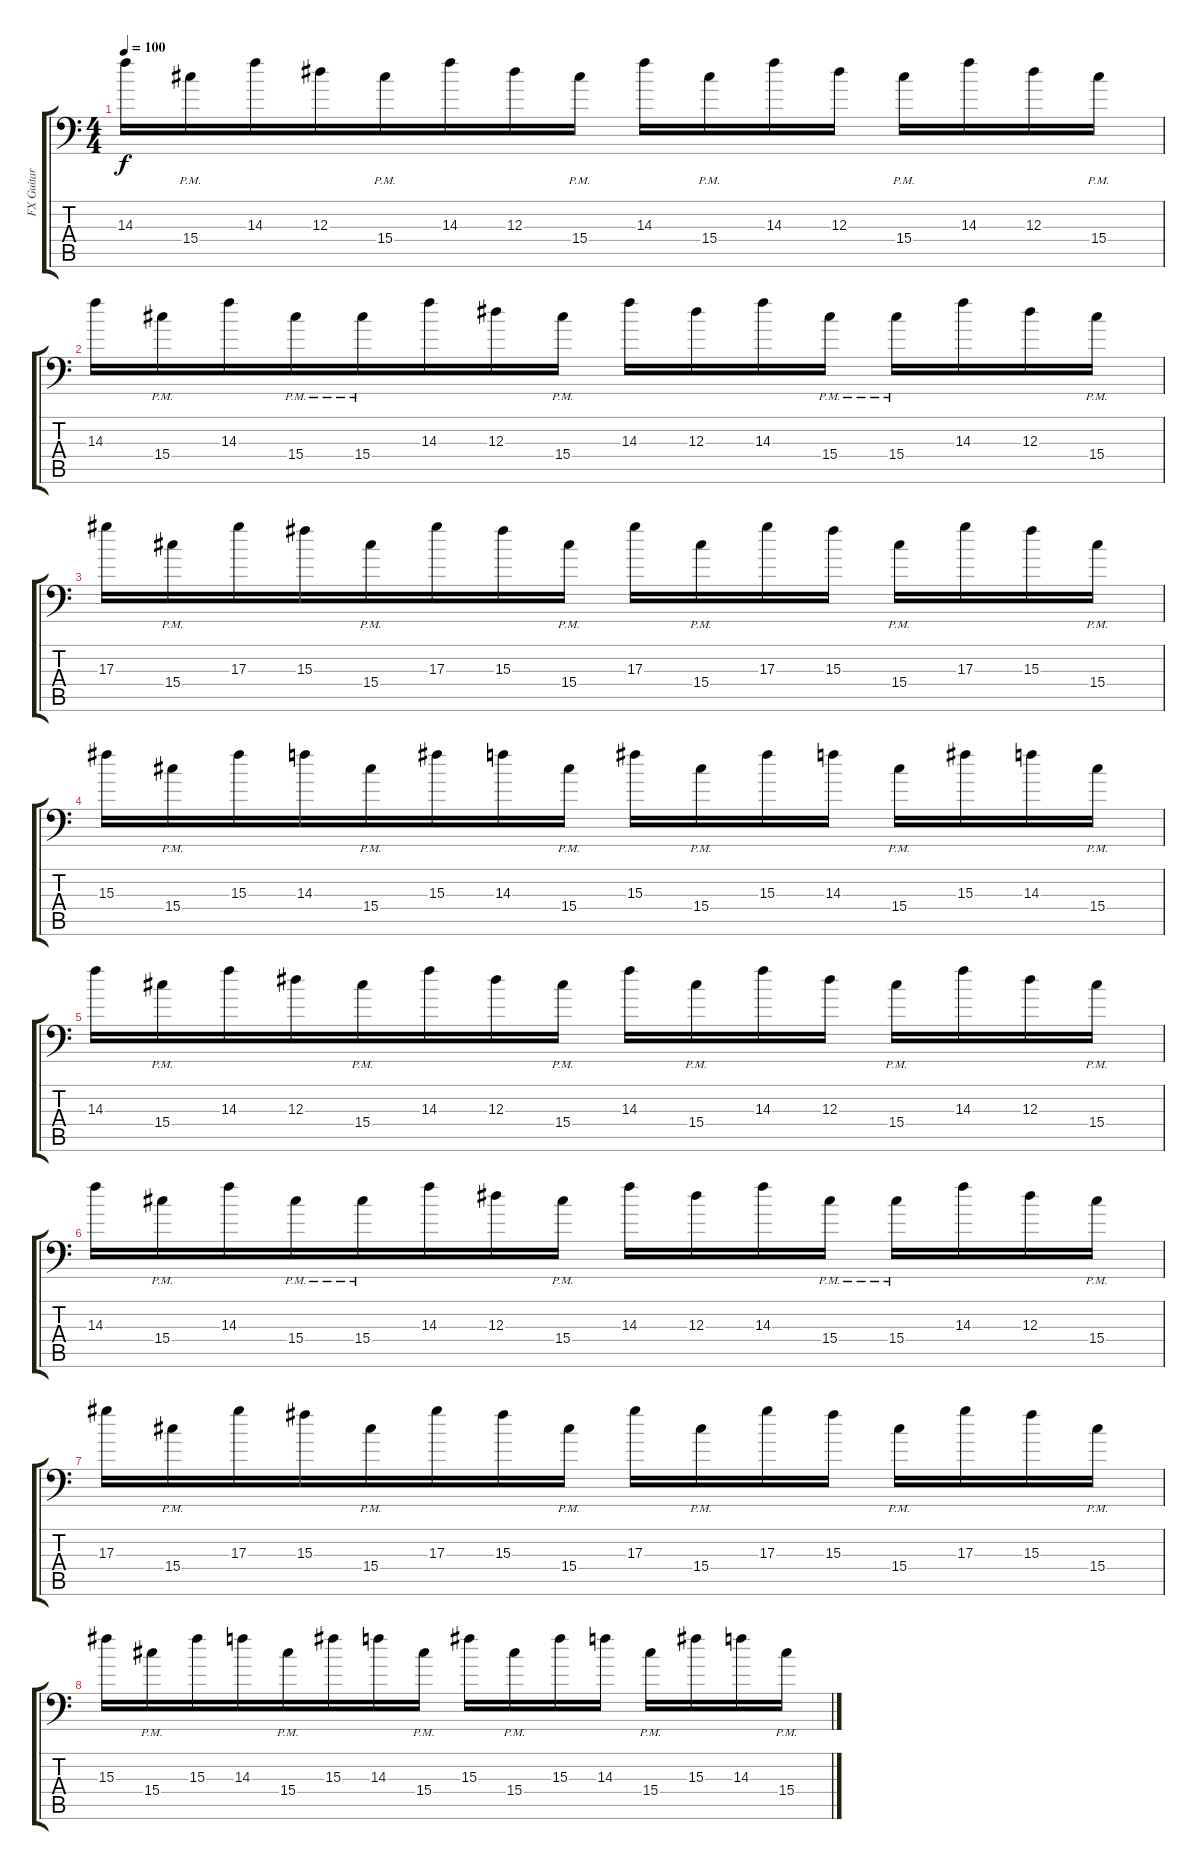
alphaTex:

\track ("FX Guitar 1" "FX Guitar ") {instrument electricguitarclean}
\staff {score tabs}
\tuning (C4 G3 Eb3 Bb2 F2 Bb1) {hide}
\ts (4 4)
\tempo 100
\clef f4
\ks c
14.3.16{dy f beam merge} 15.4{pm}.16 14.3.16{beam merge} 12.3.16{beam merge} 15.4{pm}.16{beam merge} 14.3.16{beam merge} 12.3.16 15.4{pm}.16 14.3.16{beam merge} 15.4{pm}.16{beam merge} 14.3.16 12.3.16 15.4{pm}.16 14.3.16 12.3.16{beam merge} 15.4{pm}.16 |
14.3.16{beam merge} 15.4{pm}.16 14.3.16{beam merge} 15.4{pm}.16{beam merge} 15.4{pm}.16{beam merge} 14.3.16{beam merge} 12.3.16 15.4{pm}.16 14.3.16 12.3.16{beam merge} 14.3.16{beam merge} 15.4{pm}.16 15.4{pm}.16 14.3.16 12.3.16 15.4{pm}.16 |
17.3.16{beam merge} 15.4{pm}.16 17.3.16{beam merge} 15.3.16{beam merge} 15.4{pm}.16{beam merge} 17.3.16{beam merge} 15.3.16 15.4{pm}.16 17.3.16{beam merge} 15.4{pm}.16{beam merge} 17.3.16 15.3.16 15.4{pm}.16 17.3.16 15.3.16 15.4{pm}.16 |
15.3.16{beam merge} 15.4{pm}.16 15.3.16{beam merge} 14.3.16{beam merge} 15.4{pm}.16{beam merge} 15.3.16{beam merge} 14.3.16 15.4{pm}.16 15.3.16 15.4{pm}.16{beam merge} 15.3.16 14.3.16 15.4{pm}.16 15.3.16 14.3.16{beam merge} 15.4{pm}.16 |
14.3.16{beam merge} 15.4{pm}.16 14.3.16{beam merge} 12.3.16{beam merge} 15.4{pm}.16{beam merge} 14.3.16{beam merge} 12.3.16 15.4{pm}.16 14.3.16{beam merge} 15.4{pm}.16{beam merge} 14.3.16 12.3.16 15.4{pm}.16 14.3.16 12.3.16{beam merge} 15.4{pm}.16 |
14.3.16{beam merge} 15.4{pm}.16 14.3.16{beam merge} 15.4{pm}.16{beam merge} 15.4{pm}.16{beam merge} 14.3.16{beam merge} 12.3.16 15.4{pm}.16 14.3.16 12.3.16{beam merge} 14.3.16{beam merge} 15.4{pm}.16 15.4{pm}.16 14.3.16 12.3.16 15.4{pm}.16 |
17.3.16{beam merge} 15.4{pm}.16 17.3.16{beam merge} 15.3.16{beam merge} 15.4{pm}.16{beam merge} 17.3.16{beam merge} 15.3.16 15.4{pm}.16 17.3.16{beam merge} 15.4{pm}.16{beam merge} 17.3.16 15.3.16 15.4{pm}.16 17.3.16 15.3.16 15.4{pm}.16 |
15.3.16{beam merge} 15.4{pm}.16 15.3.16{beam merge} 14.3.16{beam merge} 15.4{pm}.16{beam merge} 15.3.16{beam merge} 14.3.16 15.4{pm}.16 15.3.16 15.4{pm}.16{beam merge} 15.3.16 14.3.16 15.4{pm}.16 15.3.16 14.3.16{beam merge} 15.4{pm}.16
